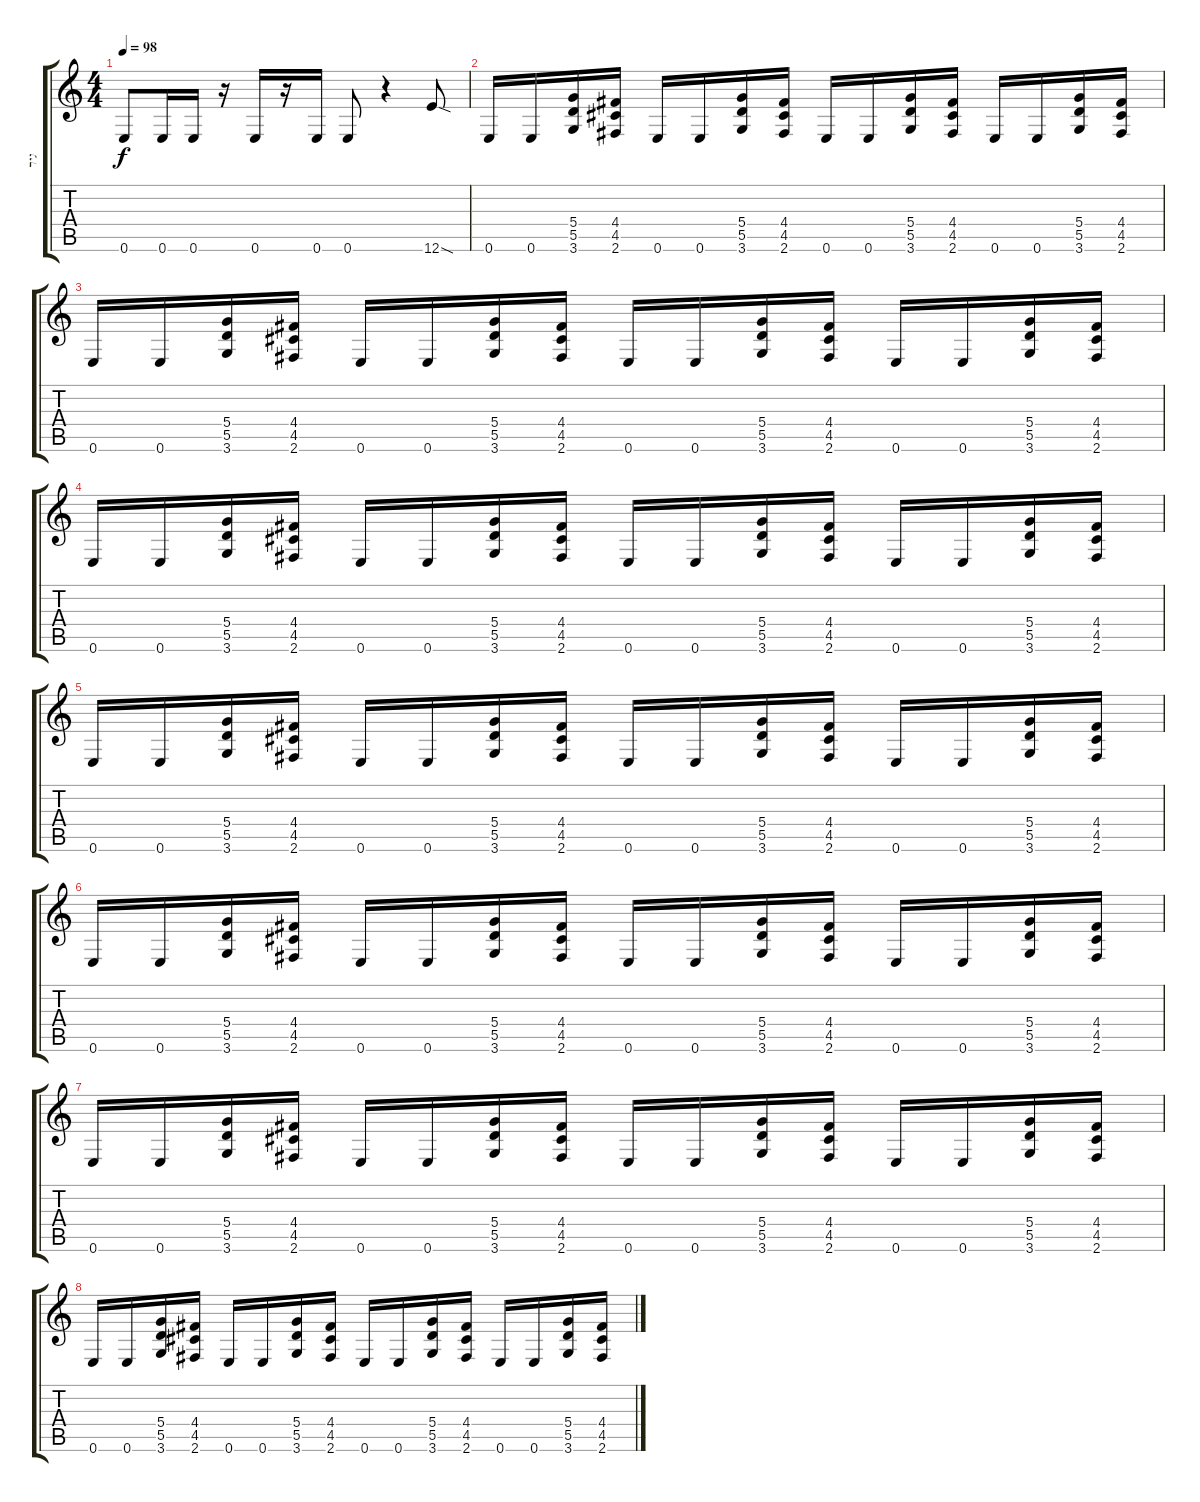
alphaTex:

\track ("ניר" "ניר") {instrument overdrivenguitar}
\staff {score tabs}
\tuning (E4 B3 G3 D3 A2 E2) {hide}
\ts (4 4)
\tempo 98
\clef g2
\ks c
0.6.8{dy f} 0.6.16 0.6.16 r.16 0.6.16 r.16 0.6.16 0.6.8 r.4 12.6{sod}.8 |
0.6.16 0.6.16 (5.4 5.5 3.6).16 (4.4 4.5 2.6).16 0.6.16 0.6.16 (5.4 5.5 3.6).16 (4.4 4.5 2.6).16 0.6.16 0.6.16 (5.4 5.5 3.6).16 (4.4 4.5 2.6).16 0.6.16 0.6.16 (5.4 5.5 3.6).16 (4.4 4.5 2.6).16 |
0.6.16 0.6.16 (5.4 5.5 3.6).16 (4.4 4.5 2.6).16 0.6.16 0.6.16 (5.4 5.5 3.6).16 (4.4 4.5 2.6).16 0.6.16 0.6.16 (5.4 5.5 3.6).16 (4.4 4.5 2.6).16 0.6.16 0.6.16 (5.4 5.5 3.6).16 (4.4 4.5 2.6).16 |
0.6.16 0.6.16 (5.4 5.5 3.6).16 (4.4 4.5 2.6).16 0.6.16 0.6.16 (5.4 5.5 3.6).16 (4.4 4.5 2.6).16 0.6.16 0.6.16 (5.4 5.5 3.6).16 (4.4 4.5 2.6).16 0.6.16 0.6.16 (5.4 5.5 3.6).16 (4.4 4.5 2.6).16 |
0.6.16 0.6.16 (5.4 5.5 3.6).16 (4.4 4.5 2.6).16 0.6.16 0.6.16 (5.4 5.5 3.6).16 (4.4 4.5 2.6).16 0.6.16 0.6.16 (5.4 5.5 3.6).16 (4.4 4.5 2.6).16 0.6.16 0.6.16 (5.4 5.5 3.6).16 (4.4 4.5 2.6).16 |
0.6.16 0.6.16 (5.4 5.5 3.6).16 (4.4 4.5 2.6).16 0.6.16 0.6.16 (5.4 5.5 3.6).16 (4.4 4.5 2.6).16 0.6.16 0.6.16 (5.4 5.5 3.6).16 (4.4 4.5 2.6).16 0.6.16 0.6.16 (5.4 5.5 3.6).16 (4.4 4.5 2.6).16 |
0.6.16 0.6.16 (5.4 5.5 3.6).16 (4.4 4.5 2.6).16 0.6.16 0.6.16 (5.4 5.5 3.6).16 (4.4 4.5 2.6).16 0.6.16 0.6.16 (5.4 5.5 3.6).16 (4.4 4.5 2.6).16 0.6.16 0.6.16 (5.4 5.5 3.6).16 (4.4 4.5 2.6).16 |
0.6.16 0.6.16 (5.4 5.5 3.6).16 (4.4 4.5 2.6).16 0.6.16 0.6.16 (5.4 5.5 3.6).16 (4.4 4.5 2.6).16 0.6.16 0.6.16 (5.4 5.5 3.6).16 (4.4 4.5 2.6).16 0.6.16 0.6.16 (5.4 5.5 3.6).16 (4.4 4.5 2.6).16
